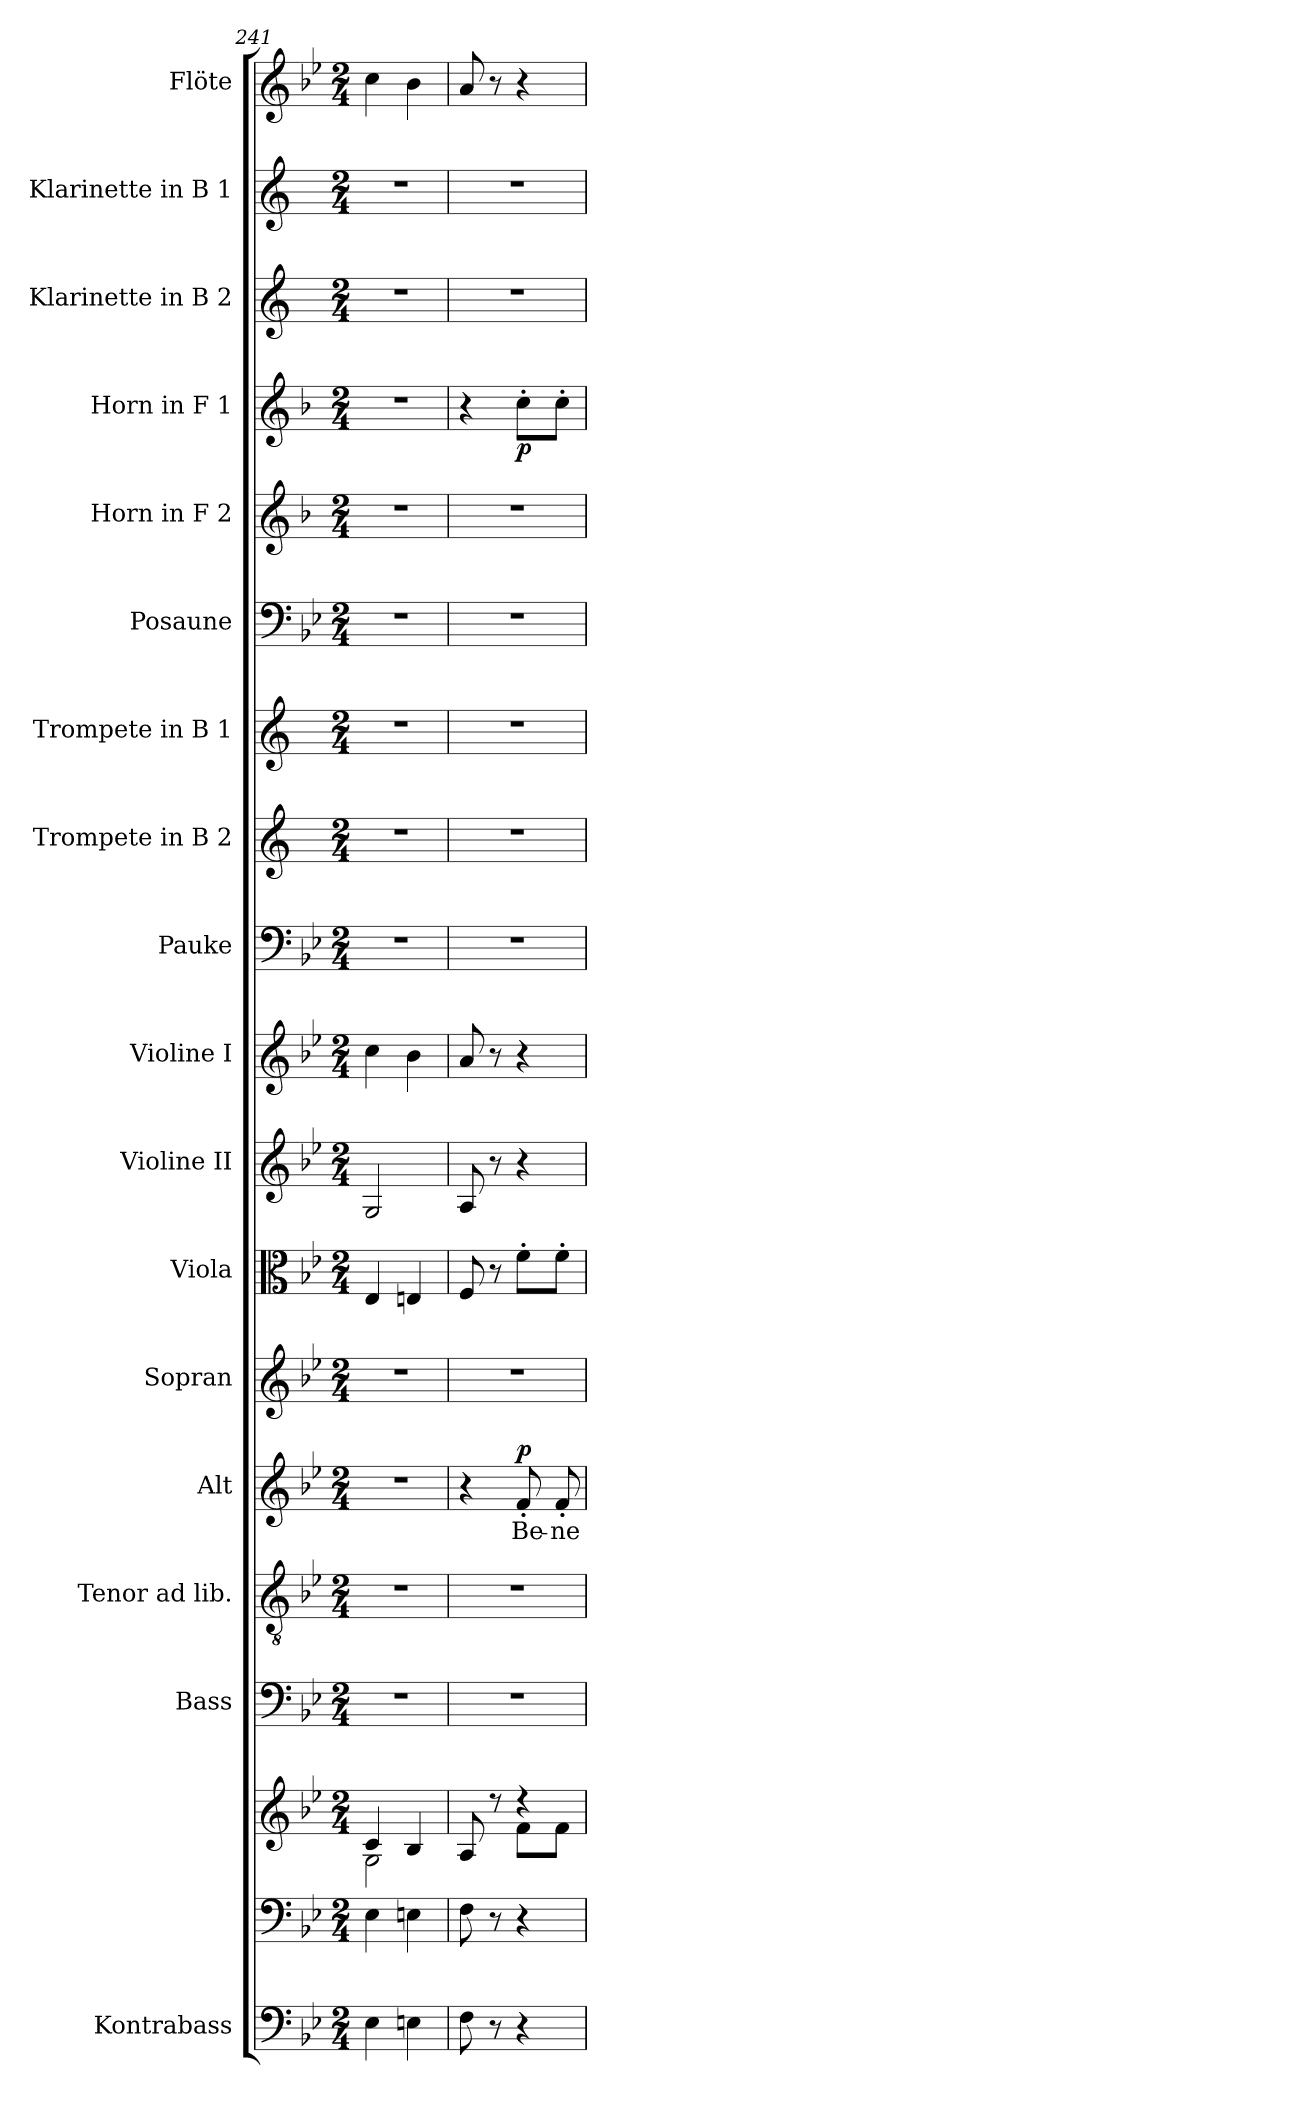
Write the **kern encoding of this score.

**kern	**kern	**kern	**kern	**kern	**kern	**text	**dynam	**kern	**kern	**kern	**kern	**kern	**kern	**kern	**kern	**kern	**kern	**dynam	**kern	**kern	**kern
*part18	*part17	*part17	*part16	*part15	*part14	*part14	*part14	*part13	*part12	*part11	*part10	*part9	*part8	*part7	*part6	*part5	*part4	*part4	*part3	*part2	*part1
*staff19	*staff18	*staff17	*staff16	*staff15	*staff14	*staff14	*staff14	*staff13	*staff12	*staff11	*staff10	*staff9	*staff8	*staff7	*staff6	*staff5	*staff4	*staff4	*staff3	*staff2	*staff1
*I"Kontrabass	*	*	*I"Bass	*I"Tenor ad lib.	*I"Alt	*	*	*I"Sopran	*I"Viola	*I"Violine II	*I"Violine I	*I"Pauke	*I"Trompete in B 2	*I"Trompete in B 1	*I"Posaune	*I"Horn in F 2	*I"Horn in F 1	*	*I"Klarinette in B 2	*I"Klarinette in B 1	*I"Flöte
*I'Kb.	*	*	*I'B	*I'T	*I'A	*	*	*I'S	*I'Vla.	*I'Vl. II	*I'Vl. I	*I'Pk.	*	*	*I'Pos.	*I'Hrn. 2	*I'Hrn. 1	*	*	*	*I'Fl.
*clefF4	*clefF4	*clefG2	*clefF4	*clefGv2	*clefG2	*	*	*clefG2	*clefC3	*clefG2	*clefG2	*clefF4	*clefG2	*clefG2	*clefF4	*clefG2	*clefG2	*	*clefG2	*clefG2	*clefG2
*ITrd7c12	*	*	*	*	*	*	*	*	*	*	*	*	*ITrd1c2	*ITrd1c2	*	*ITrd4c7	*ITrd4c7	*	*ITrd1c2	*ITrd1c2	*
*k[b-e-]	*k[b-e-]	*k[b-e-]	*k[b-e-]	*k[b-e-]	*k[b-e-]	*	*	*k[b-e-]	*k[b-e-]	*k[b-e-]	*k[b-e-]	*k[b-e-]	*k[b-e-]	*k[b-e-]	*k[b-e-]	*k[b-e-]	*k[b-e-]	*	*k[b-e-]	*k[b-e-]	*k[b-e-]
*B-:	*B-:	*B-:	*B-:	*B-:	*B-:	*	*	*B-:	*B-:	*B-:	*B-:	*B-:	*B-:	*B-:	*B-:	*B-:	*B-:	*	*B-:	*B-:	*B-:
*M2/4	*M2/4	*M2/4	*M2/4	*M2/4	*M2/4	*	*	*M2/4	*M2/4	*M2/4	*M2/4	*M2/4	*M2/4	*M2/4	*M2/4	*M2/4	*M2/4	*	*M2/4	*M2/4	*M2/4
=241	=241	=241	=241	=241	=241	=241	=241	=241	=241	=241	=241	=241	=241	=241	=241	=241	=241	=241	=241	=241	=241
*	*	*^	*	*	*	*	*	*	*	*	*	*	*	*	*	*	*	*	*	*	*
4EE-\	4E-\	4c/	2G\	2r	2r	2r	.	.	2r	4E-/	2G/	4cc\	2r	2r	2r	2r	2r	2r	.	2r	2r	4cc\
4EEn\	4En\	4B-/	.	.	.	.	.	.	.	4En/	.	4b-\	.	.	.	.	.	.	.	.	.	4b-\
=242	=242	=242	=242	=242	=242	=242	=242	=242	=242	=242	=242	=242	=242	=242	=242	=242	=242	=242	=242	=242	=242	=242
8FF\	8F\	8A/	4ryy	2r	2r	4r	.	.	2r	8F/	8A/	8a/	2r	2r	2r	2r	2r	4r	.	2r	2r	8a/
8r	8r	8rdd	.	.	.	.	.	.	.	8r	8r	8r	.	.	.	.	.	.	.	.	.	8r
!	!	!	!	!	!	!	!LO:LY:b	!LO:DY:a	!	!	!	!	!	!	!	!	!	!	!LO:DY:b	!	!	!
4r	4r	4rdd	8f\L	.	.	8f'</	Be-	p	.	8f'>\L	4r	4r	.	.	.	.	.	8f'>\L	p	.	.	4r
!	!	!	!	!	!	!	!LO:LY:b	!	!	!	!	!	!	!	!	!	!	!	!	!	!	!
.	.	.	8f\J	.	.	8f'</	-ne-	.	.	8f'>\J	.	.	.	.	.	.	.	8f'>\J	.	.	.	.
*	*	*v	*v	*	*	*	*	*	*	*	*	*	*	*	*	*	*	*	*	*	*	*
=	=	=	=	=	=	=	=	=	=	=	=	=	=	=	=	=	=	=	=	=	=
*-	*-	*-	*-	*-	*-	*-	*-	*-	*-	*-	*-	*-	*-	*-	*-	*-	*-	*-	*-	*-	*-
